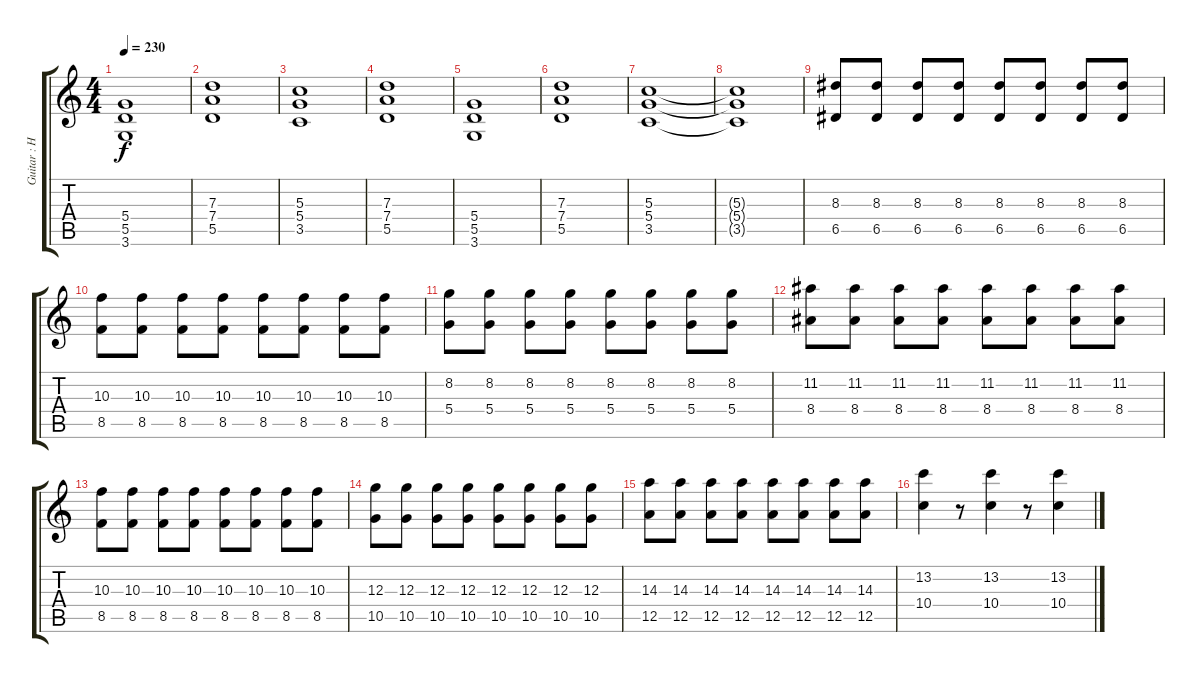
\track ("Guitar : Hirasawa Yui - Chan" "Guitar : H") {instrument distortionguitar}
\staff {score tabs}
\tuning (E4 B3 G3 D3 A2 E2) {hide}
\ts (4 4)
\tempo 230
\clef g2
\ks c
(5.4 5.5 3.6).1{dy f} |
(7.3 7.4 5.5).1 |
(5.3 5.4 3.5).1 |
(7.3 7.4 5.5).1 |
(5.4 5.5 3.6).1 |
(7.3 7.4 5.5).1 |
(5.3 5.4 3.5).1 |
(5.3{t} 5.4{t} 3.5{t}).1 |
(8.3 6.5).8 (8.3 6.5).8 (8.3 6.5).8 (8.3 6.5).8 (8.3 6.5).8 (8.3 6.5).8 (8.3 6.5).8 (8.3 6.5).8 |
(10.3 8.5).8 (10.3 8.5).8 (10.3 8.5).8 (10.3 8.5).8 (10.3 8.5).8 (10.3 8.5).8 (10.3 8.5).8 (10.3 8.5).8 |
(8.2 5.4).8 (8.2 5.4).8 (8.2 5.4).8 (8.2 5.4).8 (8.2 5.4).8 (8.2 5.4).8 (8.2 5.4).8 (8.2 5.4).8 |
(11.2 8.4).8 (11.2 8.4).8 (11.2 8.4).8 (11.2 8.4).8 (11.2 8.4).8 (11.2 8.4).8 (11.2 8.4).8 (11.2 8.4).8 |
(10.3 8.5).8 (10.3 8.5).8 (10.3 8.5).8 (10.3 8.5).8 (10.3 8.5).8 (10.3 8.5).8 (10.3 8.5).8 (10.3 8.5).8 |
(12.3 10.5).8 (12.3 10.5).8 (12.3 10.5).8 (12.3 10.5).8 (12.3 10.5).8 (12.3 10.5).8 (12.3 10.5).8 (12.3 10.5).8 |
(14.3 12.5).8 (14.3 12.5).8 (14.3 12.5).8 (14.3 12.5).8 (14.3 12.5).8 (14.3 12.5).8 (14.3 12.5).8 (14.3 12.5).8 |
(13.2 10.4).4 r.8 (13.2 10.4).4 r.8 (13.2 10.4).4
